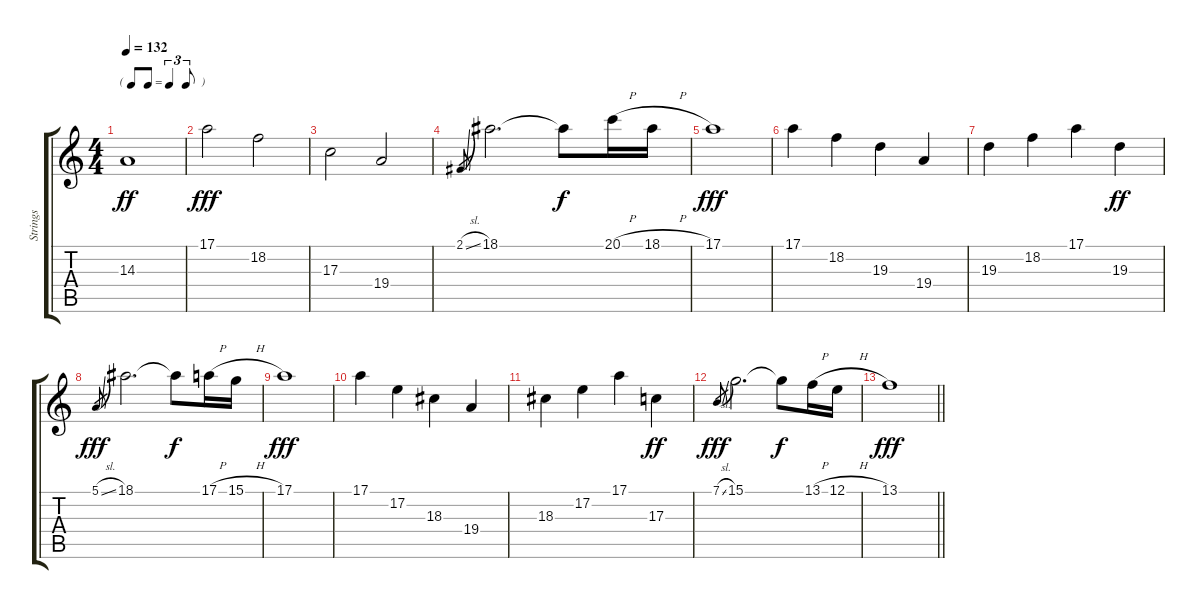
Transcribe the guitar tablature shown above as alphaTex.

\track ("Strings" "Strings") {instrument stringensemble1}
\staff {score tabs}
\tuning (E4 B3 G3 D3 A2 E2) {hide}
\ts (4 4)
\tf triplet8th
\tempo 132
\clef g2
\ks c
14.3.1{dy ff} |
17.1.2{dy fff} 18.2.2 |
17.3.2 19.4.2 |
2.1{sl}.8{gr} 18.1.2{d} 18.1{t}.8{dy f} 20.1{h}.16 18.1{h}.16 |
17.1.1{dy fff} |
17.1.4 18.2.4 19.3.4 19.4.4 |
19.3.4 18.2.4 17.1.4 19.3.4{dy ff} |
5.1{sl}.8{gr dy fff} 18.1.2{d} 18.1{t}.8{dy f} 17.1{h}.16 15.1{h}.16 |
17.1.1{dy fff} |
17.1.4 17.2.4 18.3.4 19.4.4 |
18.3.4 17.2.4 17.1.4 17.3.4{dy ff} |
7.1{sl}.8{gr dy fff} 15.1.2{d} 15.1{t}.8{dy f} 13.1{h}.16 12.1{h}.16 |
\barLineRight lightlight
13.1.1{dy fff}
